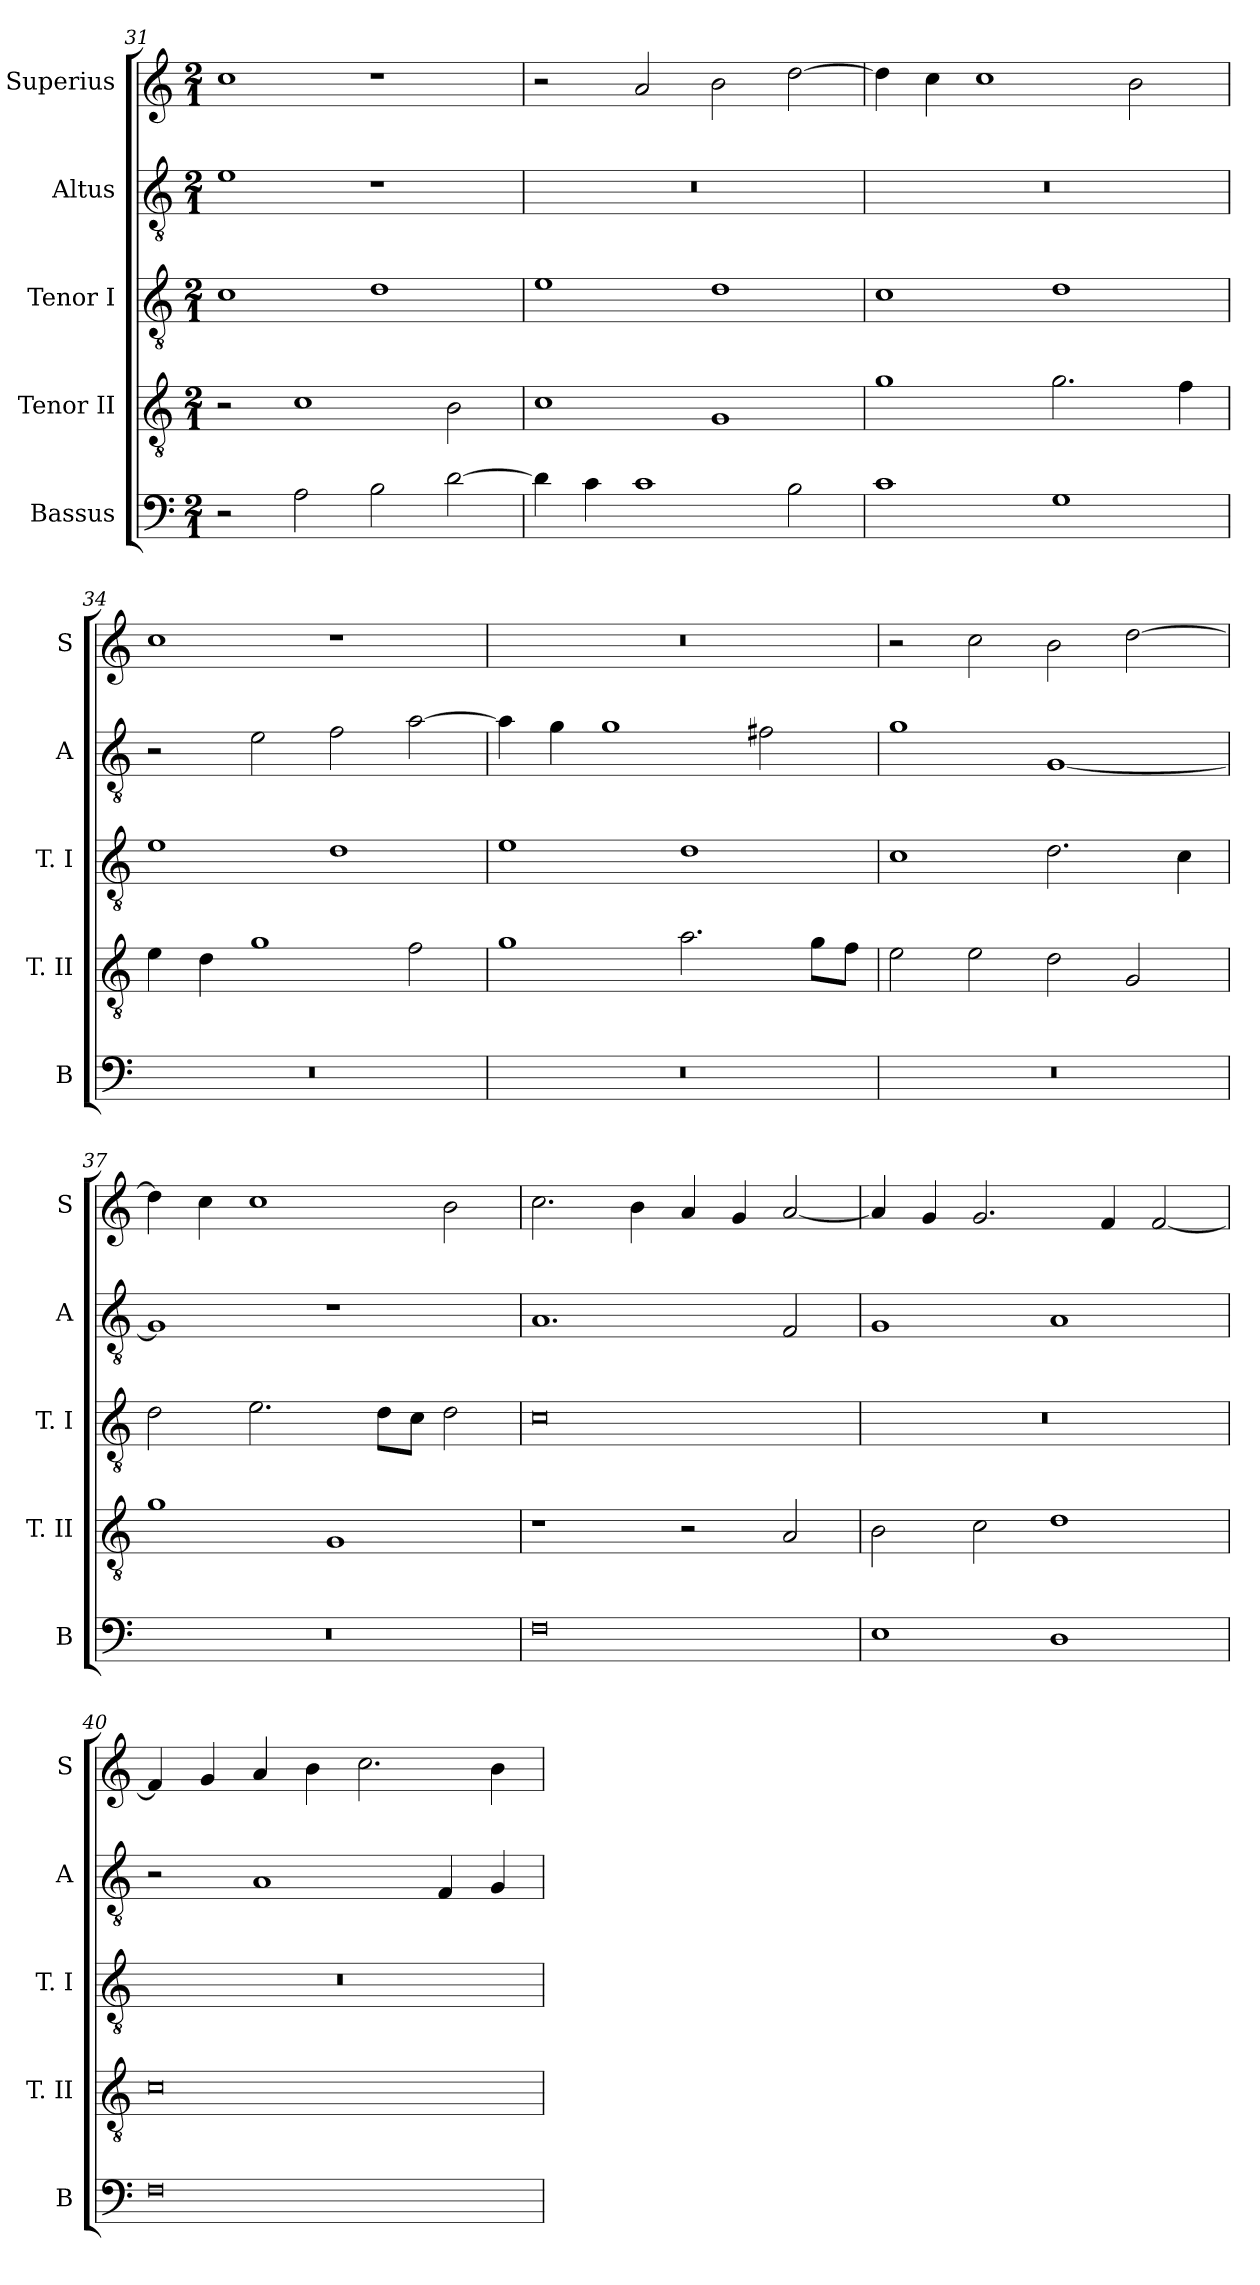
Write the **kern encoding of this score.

**kern	**kern	**kern	**kern	**kern
*part5	*part4	*part3	*part2	*part1
*staff5	*staff4	*staff3	*staff2	*staff1
*I"Bassus	*I"Tenor II	*I"Tenor I	*I"Altus	*I"Superius
*I'B	*I'T. II	*I'T. I	*I'A	*I'S
*clefF4	*clefGv2	*clefGv2	*clefGv2	*clefG2
*k[]	*k[]	*k[]	*k[]	*k[]
*C:	*C:	*C:	*C:	*C:
*M2/1	*M2/1	*M2/1	*M2/1	*M2/1
=31	=31	=31	=31	=31
2r	2r	1c	1e	1cc
2A	1c	.	.	.
2B	.	1d	1r	1r
[2d	2B	.	.	.
=32	=32	=32	=32	=32
4d]	1c	1e	0r	2r
4c	.	.	.	.
1c	.	.	.	2a
.	1G	1d	.	2b
2B	.	.	.	[2dd
=33	=33	=33	=33	=33
1c	1g	1c	0r	4dd]
.	.	.	.	4cc
.	.	.	.	1cc
1G	2.g	1d	.	.
.	.	.	.	2b
.	4f	.	.	.
=34	=34	=34	=34	=34
0r	4e	1e	2r	1cc
.	4d	.	.	.
.	1g	.	2e	.
.	.	1d	2f	1r
.	2f	.	[2a	.
=35	=35	=35	=35	=35
0r	1g	1e	4a]	0r
.	.	.	4g	.
.	.	.	1g	.
.	2.a	1d	.	.
.	.	.	2f#X	.
.	8gL	.	.	.
.	8fJ	.	.	.
=36	=36	=36	=36	=36
0r	2e	1c	1g	2r
.	2e	.	.	2cc
.	2d	2.d	[1G	2b
.	2G	.	.	[2dd
.	.	4c	.	.
=37	=37	=37	=37	=37
0r	1g	2d	1G]	4dd]
.	.	.	.	4cc
.	.	2.e	.	1cc
.	1G	.	1r	.
.	.	8dL	.	.
.	.	8cJ	.	.
.	.	2d	.	2b
=38	=38	=38	=38	=38
0F	1r	0c	1.A	2.cc
.	.	.	.	4b
.	2r	.	.	4a
.	.	.	.	4g
.	2A	.	2F	[2a
=39	=39	=39	=39	=39
1E	2B	0r	1G	4a]
.	.	.	.	4g
.	2c	.	.	2.g
1D	1d	.	1A	.
.	.	.	.	4f
.	.	.	.	[2f
=40	=40	=40	=40	=40
0F	0c	0r	2r	4f]
.	.	.	.	4g
.	.	.	1A	4a
.	.	.	.	4b
.	.	.	.	2.cc
.	.	.	4F	.
.	.	.	4G	4b
=	=	=	=	=
*-	*-	*-	*-	*-
